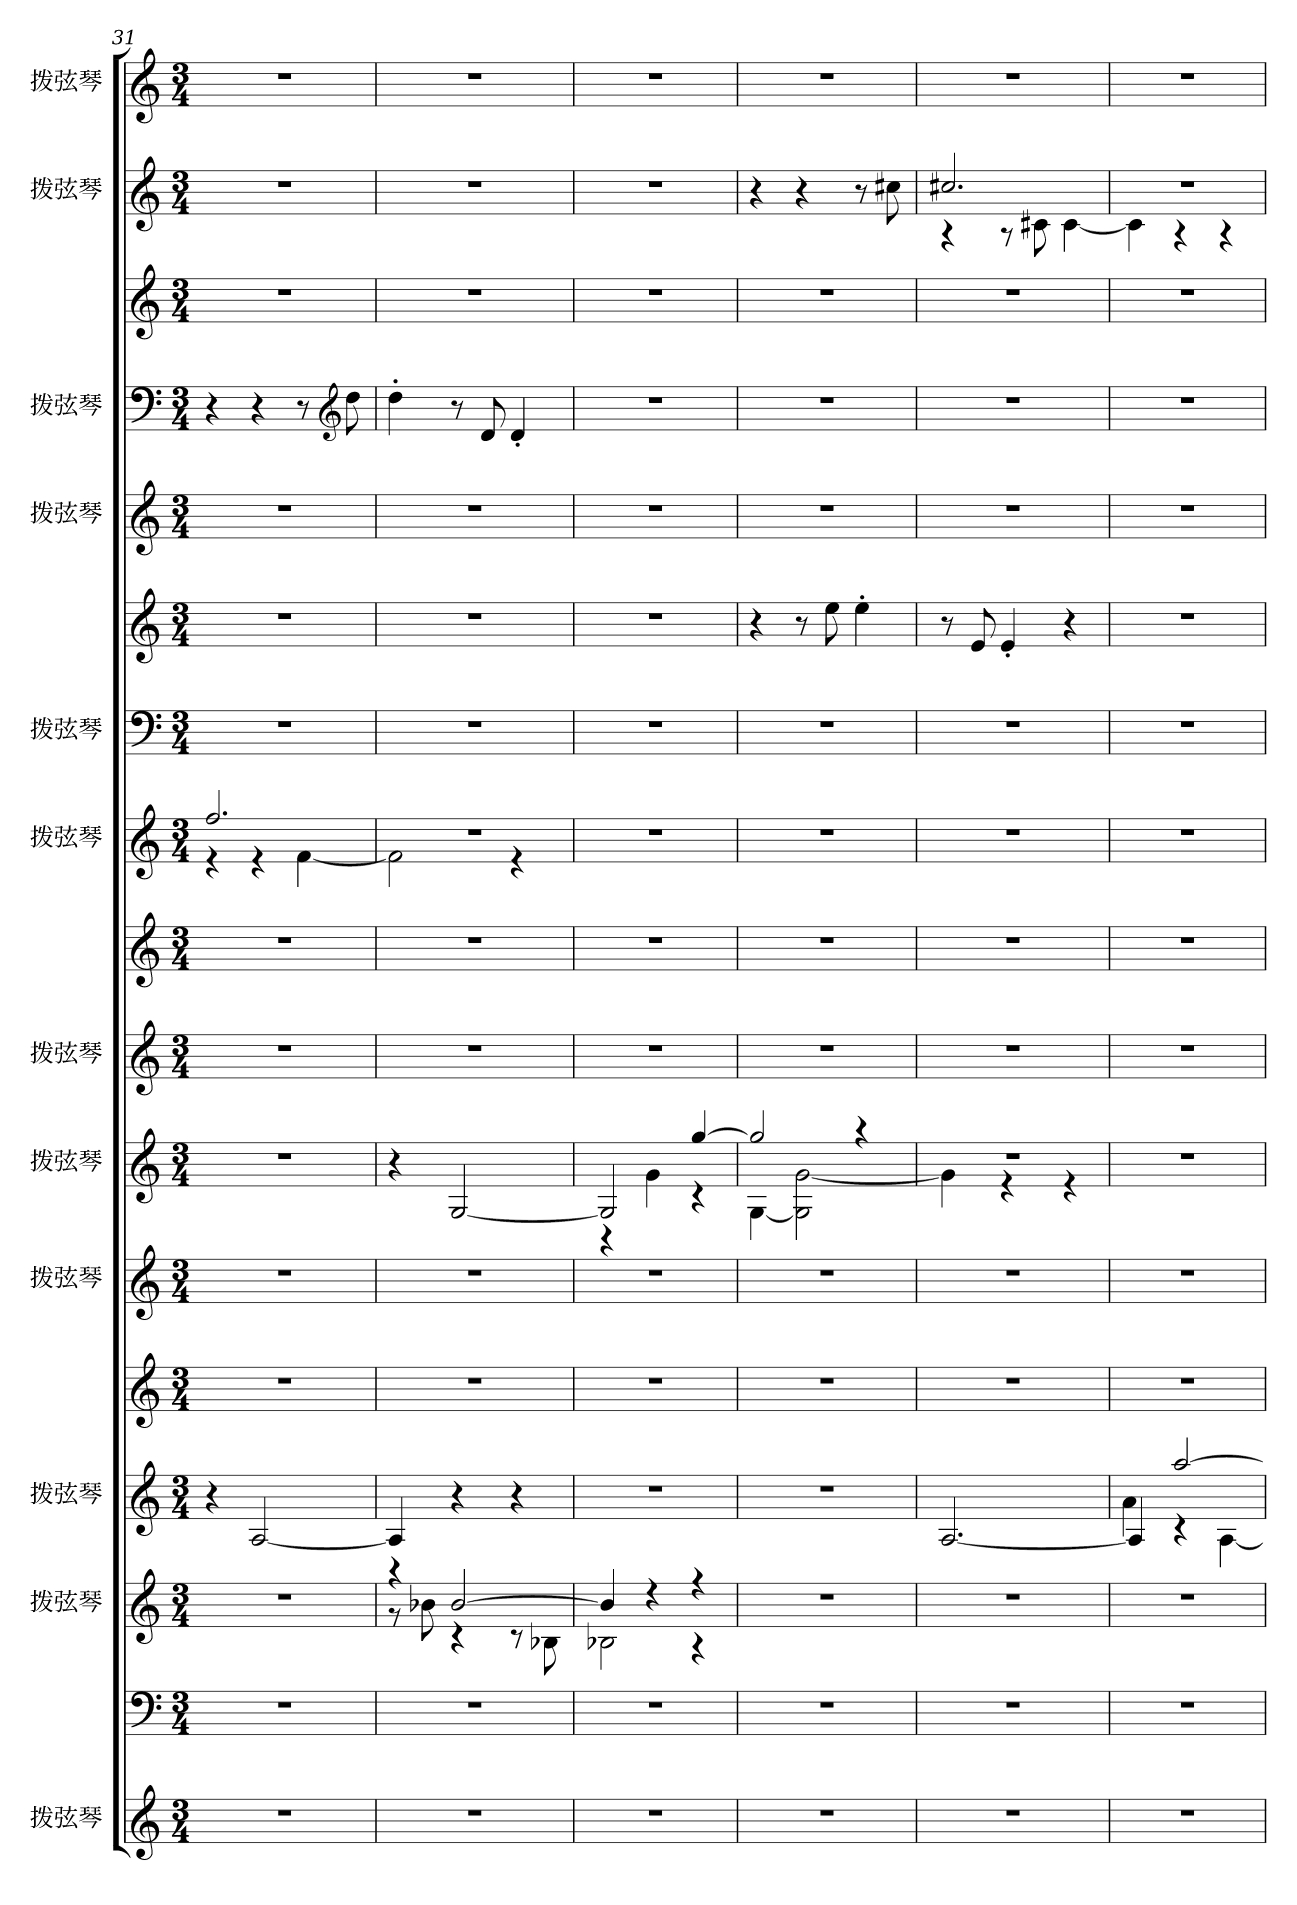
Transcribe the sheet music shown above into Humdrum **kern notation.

**kern	**kern	**kern	**kern	**kern	**kern	**kern	**kern	**kern	**kern	**kern	**kern	**kern	**kern	**kern	**kern	**kern
*part12	*part12	*part11	*part10	*part10	*part9	*part8	*part7	*part7	*part6	*part5	*part5	*part4	*part3	*part3	*part2	*part1
*staff17	*staff16	*staff15	*staff14	*staff13	*staff12	*staff11	*staff10	*staff9	*staff8	*staff7	*staff6	*staff5	*staff4	*staff3	*staff2	*staff1
*I"拨弦琴	*	*I"拨弦琴	*I"拨弦琴	*	*I"拨弦琴	*I"拨弦琴	*I"拨弦琴	*	*I"拨弦琴	*I"拨弦琴	*	*I"拨弦琴	*I"拨弦琴	*	*I"拨弦琴	*I"拨弦琴
*clefG2	*clefF4	*clefG2	*clefG2	*clefG2	*clefG2	*clefG2	*clefG2	*clefG2	*clefG2	*clefF4	*clefG2	*clefG2	*clefF4	*clefG2	*clefG2	*clefG2
*k[]	*k[]	*k[]	*k[]	*k[]	*k[]	*k[]	*k[]	*k[]	*k[]	*k[]	*k[]	*k[]	*k[]	*k[]	*k[]	*k[]
*M3/4	*M3/4	*M3/4	*M3/4	*M3/4	*M3/4	*M3/4	*M3/4	*M3/4	*M3/4	*M3/4	*M3/4	*M3/4	*M3/4	*M3/4	*M3/4	*M3/4
=31	=31	=31	=31	=31	=31	=31	=31	=31	=31	=31	=31	=31	=31	=31	=31	=31
*	*	*	*	*	*	*	*	*	*^	*	*	*	*	*	*	*
2.r	2.r	2.r	4r	2.r	2.r	2.r	2.r	2.r	2.ff/	4r	2.r	2.r	2.r	4r	2.r	2.r	2.r
.	.	.	[2A/	.	.	.	.	.	.	4r	.	.	.	4r	.	.	.
.	.	.	.	.	.	.	.	.	.	[4f\	.	.	.	8r	.	.	.
*	*	*	*	*	*	*	*	*	*	*	*	*	*	*clefG2	*	*	*
.	.	.	.	.	.	.	.	.	.	.	.	.	.	8dd\	.	.	.
=32	=32	=32	=32	=32	=32	=32	=32	=32	=32	=32	=32	=32	=32	=32	=32	=32	=32
*	*	*^	*	*	*	*	*	*	*	*	*	*	*	*	*	*	*
2.r	2.r	4r	8r	4A/]	2.r	2.r	4r	2.r	2.r	2.r	2f\]	2.r	2.r	2.r	4dd'\	2.r	2.r	2.r
.	.	.	8b-X\	.	.	.	.	.	.	.	.	.	.	.	.	.	.	.
.	.	[2b-/	4r	4r	.	.	[2G/	.	.	.	.	.	.	.	8r	.	.	.
.	.	.	.	.	.	.	.	.	.	.	.	.	.	.	8d/	.	.	.
.	.	.	8r	4r	.	.	.	.	.	.	4r	.	.	.	4d'/	.	.	.
.	.	.	8B-X\	.	.	.	.	.	.	.	.	.	.	.	.	.	.	.
*	*	*	*	*	*	*	*	*	*	*v	*v	*	*	*	*	*	*	*
!!LO:PB:g=z
=33	=33	=33	=33	=33	=33	=33	=33	=33	=33	=33	=33	=33	=33	=33	=33	=33	=33
*	*	*	*	*	*	*	*^	*	*	*	*	*	*	*	*	*	*
2.r	2.r	4b-/]	2B-X\	2.r	2.r	2.r	2G/]	4r	2.r	2.r	2.r	2.r	2.r	2.r	2.r	2.r	2.r	2.r
.	.	4r	.	.	.	.	.	4g\	.	.	.	.	.	.	.	.	.	.
.	.	4r	4r	.	.	.	[4gg/	4r	.	.	.	.	.	.	.	.	.	.
*	*	*v	*v	*	*	*	*	*	*	*	*	*	*	*	*	*	*	*
=34	=34	=34	=34	=34	=34	=34	=34	=34	=34	=34	=34	=34	=34	=34	=34	=34	=34
2.r	2.r	2.r	2.r	2.r	2.r	2gg/]	[4G\	2.r	2.r	2.r	2.r	4r	2.r	2.r	2.r	4r	2.r
.	.	.	.	.	.	.	2G\] [2g\	.	.	.	.	8r	.	.	.	4r	.
.	.	.	.	.	.	.	.	.	.	.	.	8ee\	.	.	.	.	.
.	.	.	.	.	.	4r	.	.	.	.	.	4ee'\	.	.	.	8r	.
.	.	.	.	.	.	.	.	.	.	.	.	.	.	.	.	8cc#X\	.
=35	=35	=35	=35	=35	=35	=35	=35	=35	=35	=35	=35	=35	=35	=35	=35	=35	=35
*	*	*	*	*	*	*	*	*	*	*	*	*	*	*	*	*^	*
2.r	2.r	2.r	[2.A/	2.r	2.r	2.r	4g\]	2.r	2.r	2.r	2.r	8r	2.r	2.r	2.r	2.cc#X/	4r	2.r
.	.	.	.	.	.	.	.	.	.	.	.	8e/	.	.	.	.	.	.
.	.	.	.	.	.	.	4r	.	.	.	.	4e'/	.	.	.	.	8r	.
.	.	.	.	.	.	.	.	.	.	.	.	.	.	.	.	.	8c#X\	.
.	.	.	.	.	.	.	4r	.	.	.	.	4r	.	.	.	.	[4c#\	.
*	*	*	*	*	*	*v	*v	*	*	*	*	*	*	*	*	*	*	*
=36	=36	=36	=36	=36	=36	=36	=36	=36	=36	=36	=36	=36	=36	=36	=36	=36	=36
*	*	*	*^	*	*	*	*	*	*	*	*	*	*	*	*	*	*
2.r	2.r	2.r	4A/]	4a\	2.r	2.r	2.r	2.r	2.r	2.r	2.r	2.r	2.r	2.r	2.r	2.r	4c#\]	2.r
.	.	.	[2aa/	4r	.	.	.	.	.	.	.	.	.	.	.	.	4r	.
.	.	.	.	[4A\	.	.	.	.	.	.	.	.	.	.	.	.	4r	.
*	*	*	*v	*v	*	*	*	*	*	*	*	*	*	*	*	*v	*v	*
=	=	=	=	=	=	=	=	=	=	=	=	=	=	=	=	=
*-	*-	*-	*-	*-	*-	*-	*-	*-	*-	*-	*-	*-	*-	*-	*-	*-
